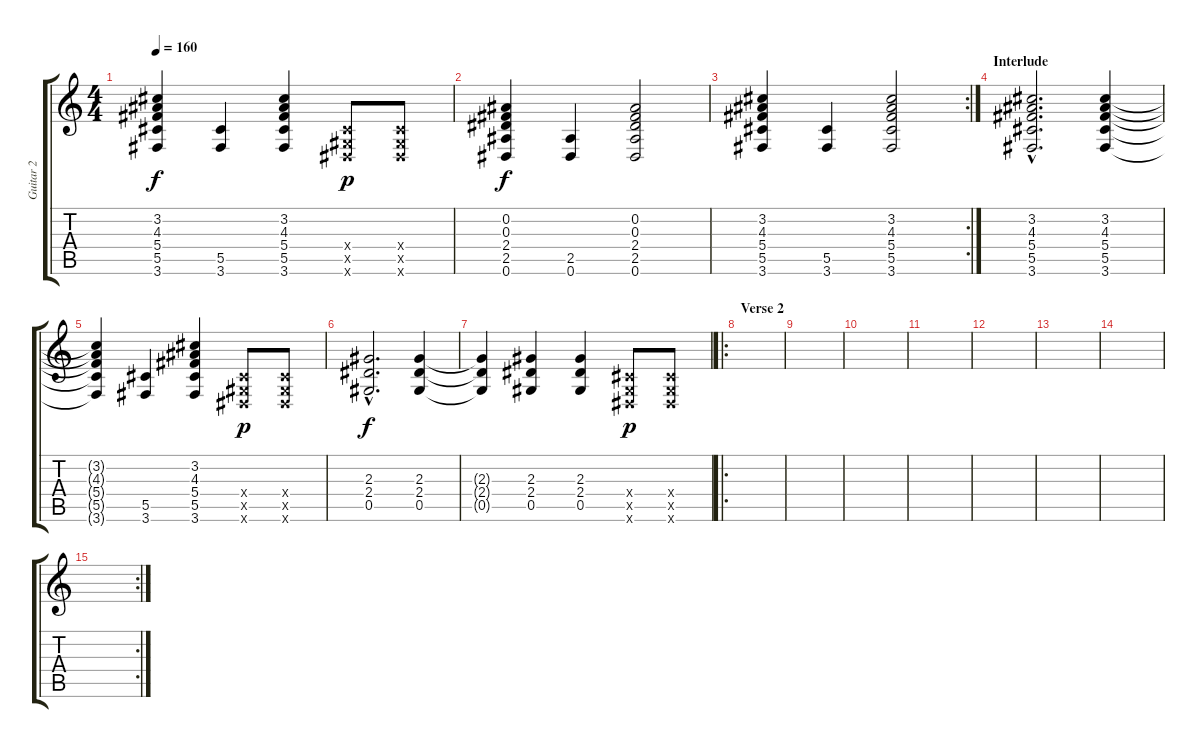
\track ("Guitar 2" "Guitar 2") {instrument acousticguitarsteel}
\staff {score tabs}
\tuning (Eb4 Bb3 Gb3 Db3 Ab2 Eb2) {hide}
\ts (4 4)
\tempo 160
\clef g2
\ks c
(3.2{t} 4.3{t} 5.4{t} 5.5{t} 3.6{t}).4{dy f} (5.5 3.6).4 (3.2 4.3 5.4 5.5 3.6).4 (0.4{x} 0.5{x} 0.6{x}).8{dy p} (0.4{x} 0.5{x} 0.6{x}).8 |
(0.2 0.3 2.4 2.5 0.6).4{dy f} (2.5 0.6).4 (0.2 0.3 2.4 2.5 0.6).2 |
\rc 2
(3.2 4.3 5.4 5.5 3.6).4 (5.5 3.6).4 (3.2 4.3 5.4 5.5 3.6).2 |
\section ("" "Interlude")
(3.2{hac} 4.3{hac} 5.4{hac} 5.5{hac} 3.6{hac}).2{d} (3.2 4.3 5.4 5.5 3.6).4 |
(3.2{t} 4.3{t} 5.4{t} 5.5{t} 3.6{t}).4 (5.5 3.6).4 (3.2 4.3 5.4 5.5 3.6).4 (0.4{x} 0.5{x} 0.6{x}).8{dy p} (0.4{x} 0.5{x} 0.6{x}).8 |
(2.3{hac} 2.4{hac} 0.5{hac}).2{d dy f} (2.3 2.4 0.5).4 |
(2.3{t} 2.4{t} 0.5{t}).4 (2.3 2.4 0.5).4 (2.3 2.4 0.5).4 (0.4{x} 0.5{x} 0.6{x}).8{dy p} (0.4{x} 0.5{x} 0.6{x}).8 |
\ro
\section ("" "Verse 2")
|
|
|
|
|
|
|
\rc 2
